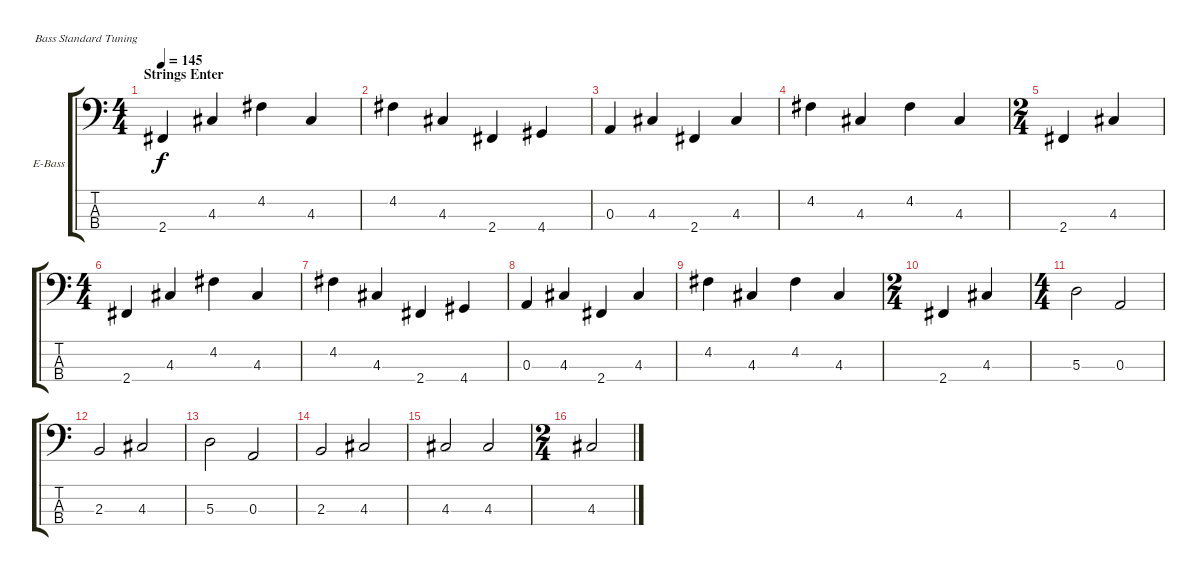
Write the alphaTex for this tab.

\defaultSystemsLayout 4
\bracketExtendMode groupsimilarinstruments
\firstSystemTrackNameOrientation horizontal
\otherSystemsTrackNameOrientation horizontal
\track ("Bass" "E-Bass") {instrument electricbassfinger}
\staff {score tabs}
\tuning (G2 D2 A1 E1)
\ts (4 4)
\section ("" "Strings Enter")
\tempo 145
\clef f4
\ks c
2.4.4{dy f} 4.3.4 4.2.4 4.3.4 |
4.2.4 4.3.4 2.4.4 4.4.4 |
0.3.4 4.3.4 2.4.4 4.3.4 |
4.2.4 4.3.4 4.2.4 4.3.4 |
\ts (2 4)
2.4.4 4.3.4 |
\ts (4 4)
2.4.4 4.3.4 4.2.4 4.3.4 |
4.2.4 4.3.4 2.4.4 4.4.4 |
0.3.4 4.3.4 2.4.4 4.3.4 |
4.2.4 4.3.4 4.2.4 4.3.4 |
\ts (2 4)
2.4.4 4.3.4 |
\ts (4 4)
5.3.2 0.3.2 |
2.3.2 4.3.2 |
5.3.2 0.3.2 |
2.3.2 4.3.2 |
4.3.2 4.3.2 |
\ts (2 4)
4.3.2
